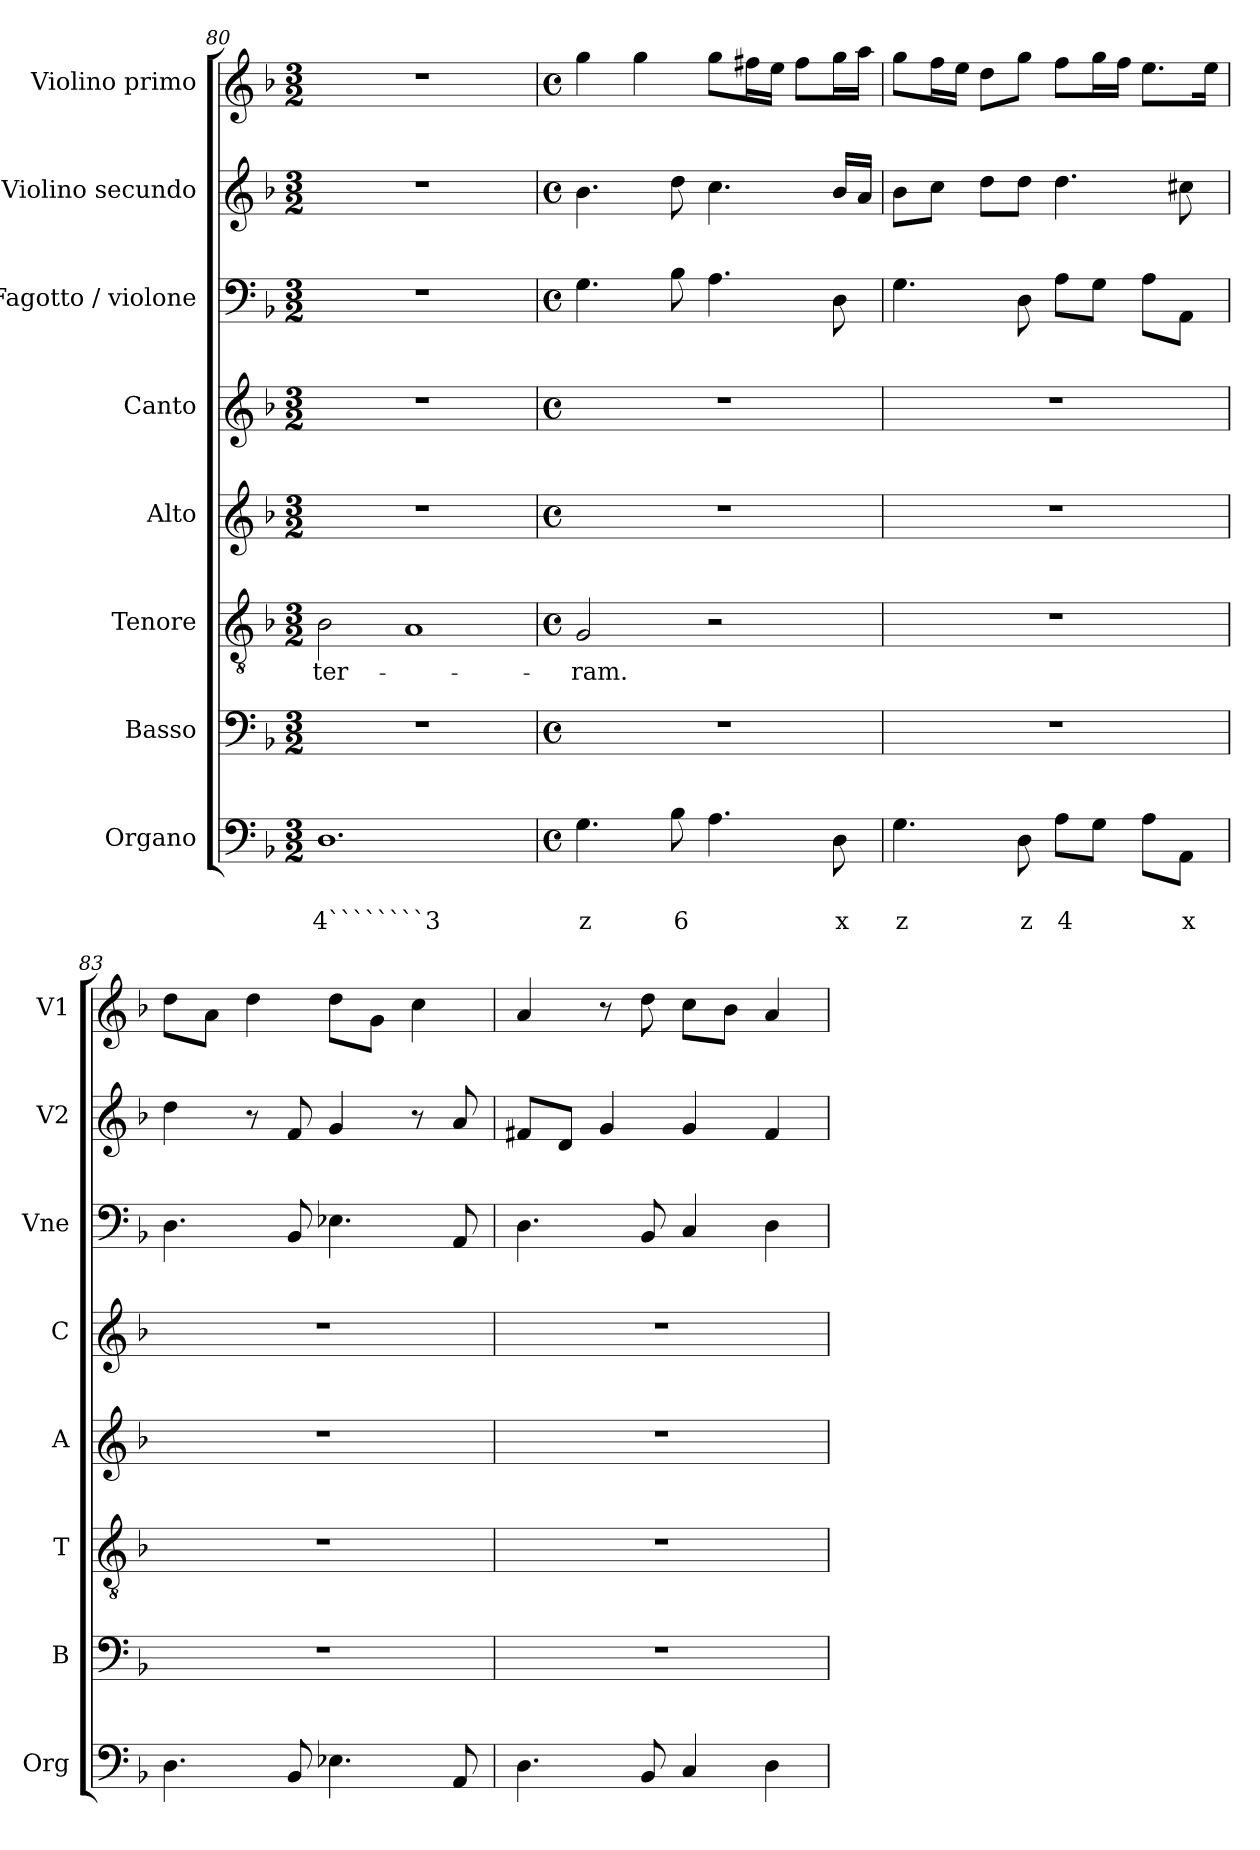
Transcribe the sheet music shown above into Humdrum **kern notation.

**kern	**text	**text	**kern	**kern	**text	**kern	**kern	**kern	**kern	**kern
*part8	*part8	*part8	*part7	*part6	*part6	*part5	*part4	*part3	*part2	*part1
*staff8	*staff8	*staff8	*staff7	*staff6	*staff6	*staff5	*staff4	*staff3	*staff2	*staff1
*I"Organo	*	*	*I"Basso	*I"Tenore	*	*I"Alto	*I"Canto	*I"Fagotto / violone	*I"Violino secundo	*I"Violino primo
*I'Org	*	*	*I'B	*I'T	*	*I'A	*I'C	*I'Vne	*I'V2	*I'V1
*clefF4	*	*	*clefF4	*clefGv2	*	*clefG2	*clefG2	*clefF4	*clefG2	*clefG2
*k[b-]	*	*	*k[b-]	*k[b-]	*	*k[b-]	*k[b-]	*k[b-]	*k[b-]	*k[b-]
*F:	*	*	*F:	*F:	*	*F:	*F:	*F:	*F:	*F:
*M3/2	*	*	*M3/2	*M3/2	*	*M3/2	*M3/2	*M3/2	*M3/2	*M3/2
=80	=80	=80	=80	=80	=80	=80	=80	=80	=80	=80
!	!	!LO:LY:b	!	!	!LO:LY:b	!	!	!	!	!
1.D	.	4````````3	1.r	2B-\	ter-	1.r	1.r	1.r	1.r	1.r
.	.	.	.	1A	.	.	.	.	.	.
!!LO:LB:g=z
=81	=81	=81	=81	=81	=81	=81	=81	=81	=81	=81
*M4/4	*	*	*M4/4	*M4/4	*	*M4/4	*M4/4	*M4/4	*M4/4	*M4/4
*met(c)	*	*	*met(c)	*met(c)	*	*met(c)	*met(c)	*met(c)	*met(c)	*met(c)
!	!	!LO:LY:b	!	!	!LO:LY:b	!	!	!	!	!
4.G\	.	z	1r	2G/	-ram.	1r	1r	4.G\	4.b-\	4gg\
.	.	.	.	.	.	.	.	.	.	4gg\
!	!	!LO:LY:b	!	!	!	!	!	!	!	!
8B-\	.	6	.	.	.	.	.	8B-\	8dd\	.
4.A\	.	.	.	2r	.	.	.	4.A\	4.cc\	8gg\L
.	.	.	.	.	.	.	.	.	.	16ff#X\L
.	.	.	.	.	.	.	.	.	.	16ee\JJ
.	.	.	.	.	.	.	.	.	.	8ff#\L
!	!	!LO:LY:b	!	!	!	!	!	!	!	!
8D\	.	x	.	.	.	.	.	8D\	16b-/LL	16gg\L
.	.	.	.	.	.	.	.	.	16a/JJ	16aa\JJ
=82	=82	=82	=82	=82	=82	=82	=82	=82	=82	=82
!	!	!LO:LY:b	!	!	!	!	!	!	!	!
4.G\	.	z	1r	1r	.	1r	1r	4.G\	8b-\L	8gg\L
.	.	.	.	.	.	.	.	.	8cc\J	16ff\L
.	.	.	.	.	.	.	.	.	.	16ee\JJ
.	.	.	.	.	.	.	.	.	8dd\L	8dd\L
!	!	!LO:LY:b	!	!	!	!	!	!	!	!
8D\	.	z	.	.	.	.	.	8D\	8dd\J	8gg\J
!	!	!LO:LY:b	!	!	!	!	!	!	!	!
8A\L	.	4	.	.	.	.	.	8A\L	4.dd\	8ff\L
8G\J	.	.	.	.	.	.	.	8G\J	.	16gg\L
.	.	.	.	.	.	.	.	.	.	16ff\JJ
8A\L	.	.	.	.	.	.	.	8A\L	.	8.ee\L
!	!	!LO:LY:b	!	!	!	!	!	!	!	!
8AA\J	.	x	.	.	.	.	.	8AA\J	8cc#X\	.
.	.	.	.	.	.	.	.	.	.	16ee\Jk
=83	=83	=83	=83	=83	=83	=83	=83	=83	=83	=83
4.D\	.	.	1r	1r	.	1r	1r	4.D\	4dd\	8dd\L
.	.	.	.	.	.	.	.	.	.	8a\J
.	.	.	.	.	.	.	.	.	8r	4dd\
8BB-/	.	.	.	.	.	.	.	8BB-/	8f/	.
4.E-X\	.	.	.	.	.	.	.	4.E-X\	4g/	8dd\L
.	.	.	.	.	.	.	.	.	.	8g\J
.	.	.	.	.	.	.	.	.	8r	4cc\
8AA/	.	.	.	.	.	.	.	8AA/	8a/	.
=84	=84	=84	=84	=84	=84	=84	=84	=84	=84	=84
4.D\	.	.	1r	1r	.	1r	1r	4.D\	8f#X/L	4a/
.	.	.	.	.	.	.	.	.	8d/J	.
.	.	.	.	.	.	.	.	.	4g/	8r
8BB-/	.	.	.	.	.	.	.	8BB-/	.	8dd\
4C/	.	.	.	.	.	.	.	4C/	4g/	8cc\L
.	.	.	.	.	.	.	.	.	.	8b-\J
4D\	.	.	.	.	.	.	.	4D\	4f#/	4a/
=	=	=	=	=	=	=	=	=	=	=
*-	*-	*-	*-	*-	*-	*-	*-	*-	*-	*-
